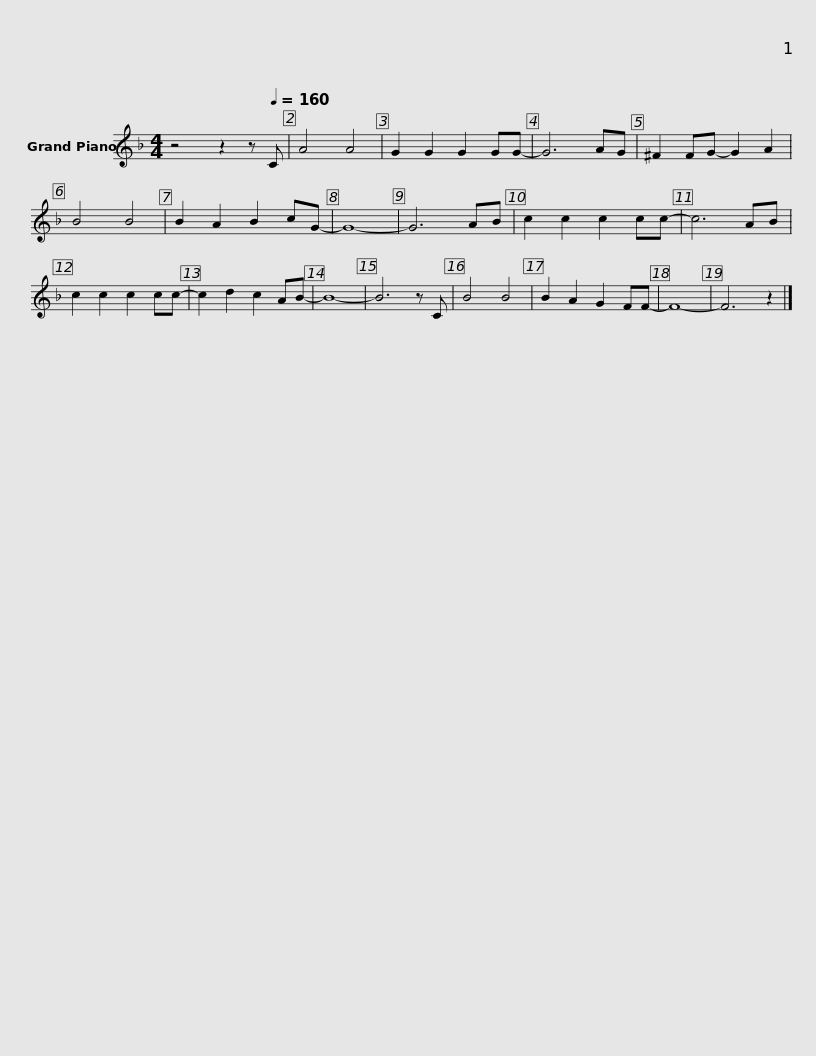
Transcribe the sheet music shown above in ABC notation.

X:1
L:1/8
M:4/4
I:linebreak $
K:F
V:1 treble
V:1
 z4 z2 z[Q:1/4=160] C | A4 A4 | G2 G2 G2 GG- | G6 AG | ^F2 FG- G2 A2 | %5
 B4 B4 | B2 A2 B2 cG- | G8- | G6 AB | c2 c2 c2 cc- |$ %10
 c6 AB | c2 c2 c2 cc- | c2 d2 c2 AB- | B8- | B6 z C | %15
 B4 B4 | B2 A2 G2 FF- | F8- | F6 z2 |] %19
